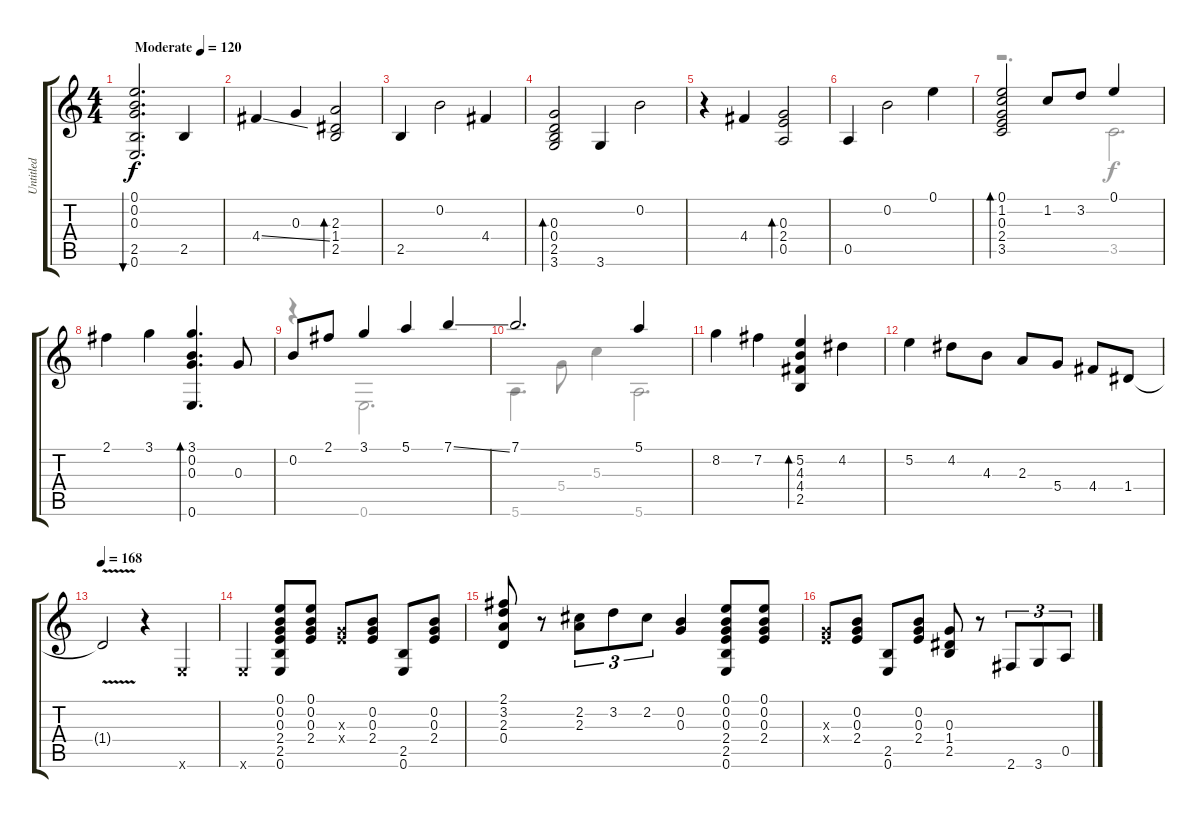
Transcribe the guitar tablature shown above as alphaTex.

\track ("Untitled" "Untitled") {instrument acousticguitarnylon}
\staff {score tabs}
\tuning (E4 B3 G3 D3 A2 E2) {hide}
\voice
\ts (4 4)
\tempo (120 "Moderate")
\clef g2
\ks c
(0.1 0.2 0.3 2.5 0.6).2{d bu 120 dy f instrument acousticguitarnylon} 2.5.4 |
4.4{ss}.4 0.3.4 (2.3 1.4 2.5).2{bd 120} |
2.5.4 0.2.2 4.4.4 |
(0.3 0.4 2.5 3.6).2{bd 120} 3.6.4 0.2.2 |
r.4 4.4.4 (0.3 2.4 0.5).2{bd 120} |
0.5.4 0.2.2 0.1.4 |
(0.1 1.2 0.3 2.4 3.5).2{bd 120} 1.2.8 3.2.8 0.1.4 |
2.1.4 3.1.4 (3.1 0.2 0.3 0.6).4{d bd 120} 0.3.8 |
0.2.8 2.1.8 3.1.4 5.1.4 7.1{ss}.4 |
7.1.2{d} 5.1.4 |
8.2.4 7.2.4 (5.2 4.3 4.4 2.5).4{bd 120} 4.2.4 |
5.2.4 4.2.8 4.3.8 2.3.8 5.4.8 4.4.8 1.4.8 |
\tempo 168
1.4{v t}.2 r.4 0.6{x}.4 |
0.6{x}.4 (0.1 0.2 0.3 2.4 2.5 0.6).8 (0.1 0.2 0.3 2.4).8 (0.3{x} 2.4{x}).8 (0.2 0.3 2.4).8 (2.5 0.6).8 (0.2 0.3 2.4).8 |
(2.1 3.2 2.3 0.4).8 r.8 (2.2 2.3).8{tu (3 2)} 3.2.8{tu (3 2)} 2.2.8{tu (3 2)} (0.2 0.3).4 (0.1 0.2 0.3 2.4 2.5 0.6).8 (0.1 0.2 0.3 2.4).8 |
(0.3{x} 2.4{x}).8 (0.2 0.3 2.4).8 (2.5 0.6).8 (0.2 0.3 2.4).8 (0.3 1.4 2.5).8 r.8 2.6.8{tu (3 2)} 3.6.8{tu (3 2)} 0.5.8{tu (3 2)}
\voice
\clef g2
\ottava regular
\simile none
\ks c
|
|
|
|
|
|
r.2{d bd 120} 3.5.2{d} |
|
r.4 0.6.2{d} |
5.6.4{d} 5.4.8 5.3.4 5.6.2{d} |
|
|
|
|
|
